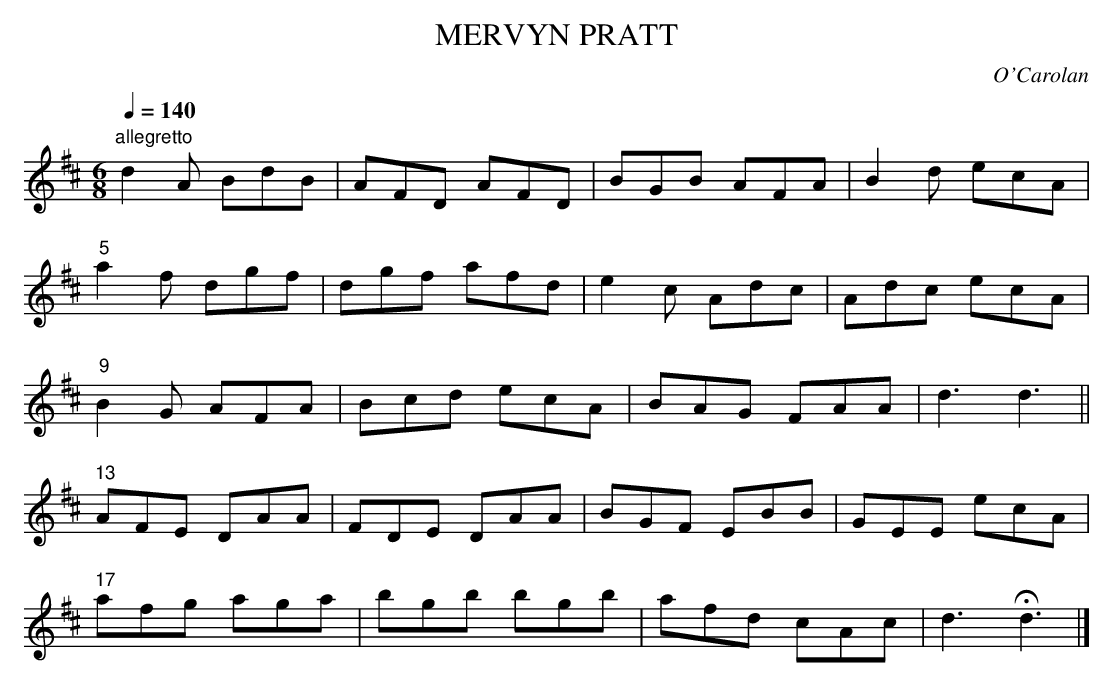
X:1
T:MERVYN PRATT
C:O'Carolan
Q:1/4=140
M:6/8
L:1/8
K:D
"allegretto"
d2A BdB|AFD AFD|BGB AFA|B2d ecA|
"5"a2f dgf|dgf afd|e2c Adc|Adc ecA|
"9"B2G AFA|Bcd ecA|BAG FAA|d3d3||
"13"AFE DAA|FDE DAA|BGF EBB|GEE ecA|
"17"afg aga|bgb bgb|afd cAc|d3 Hd3|]
